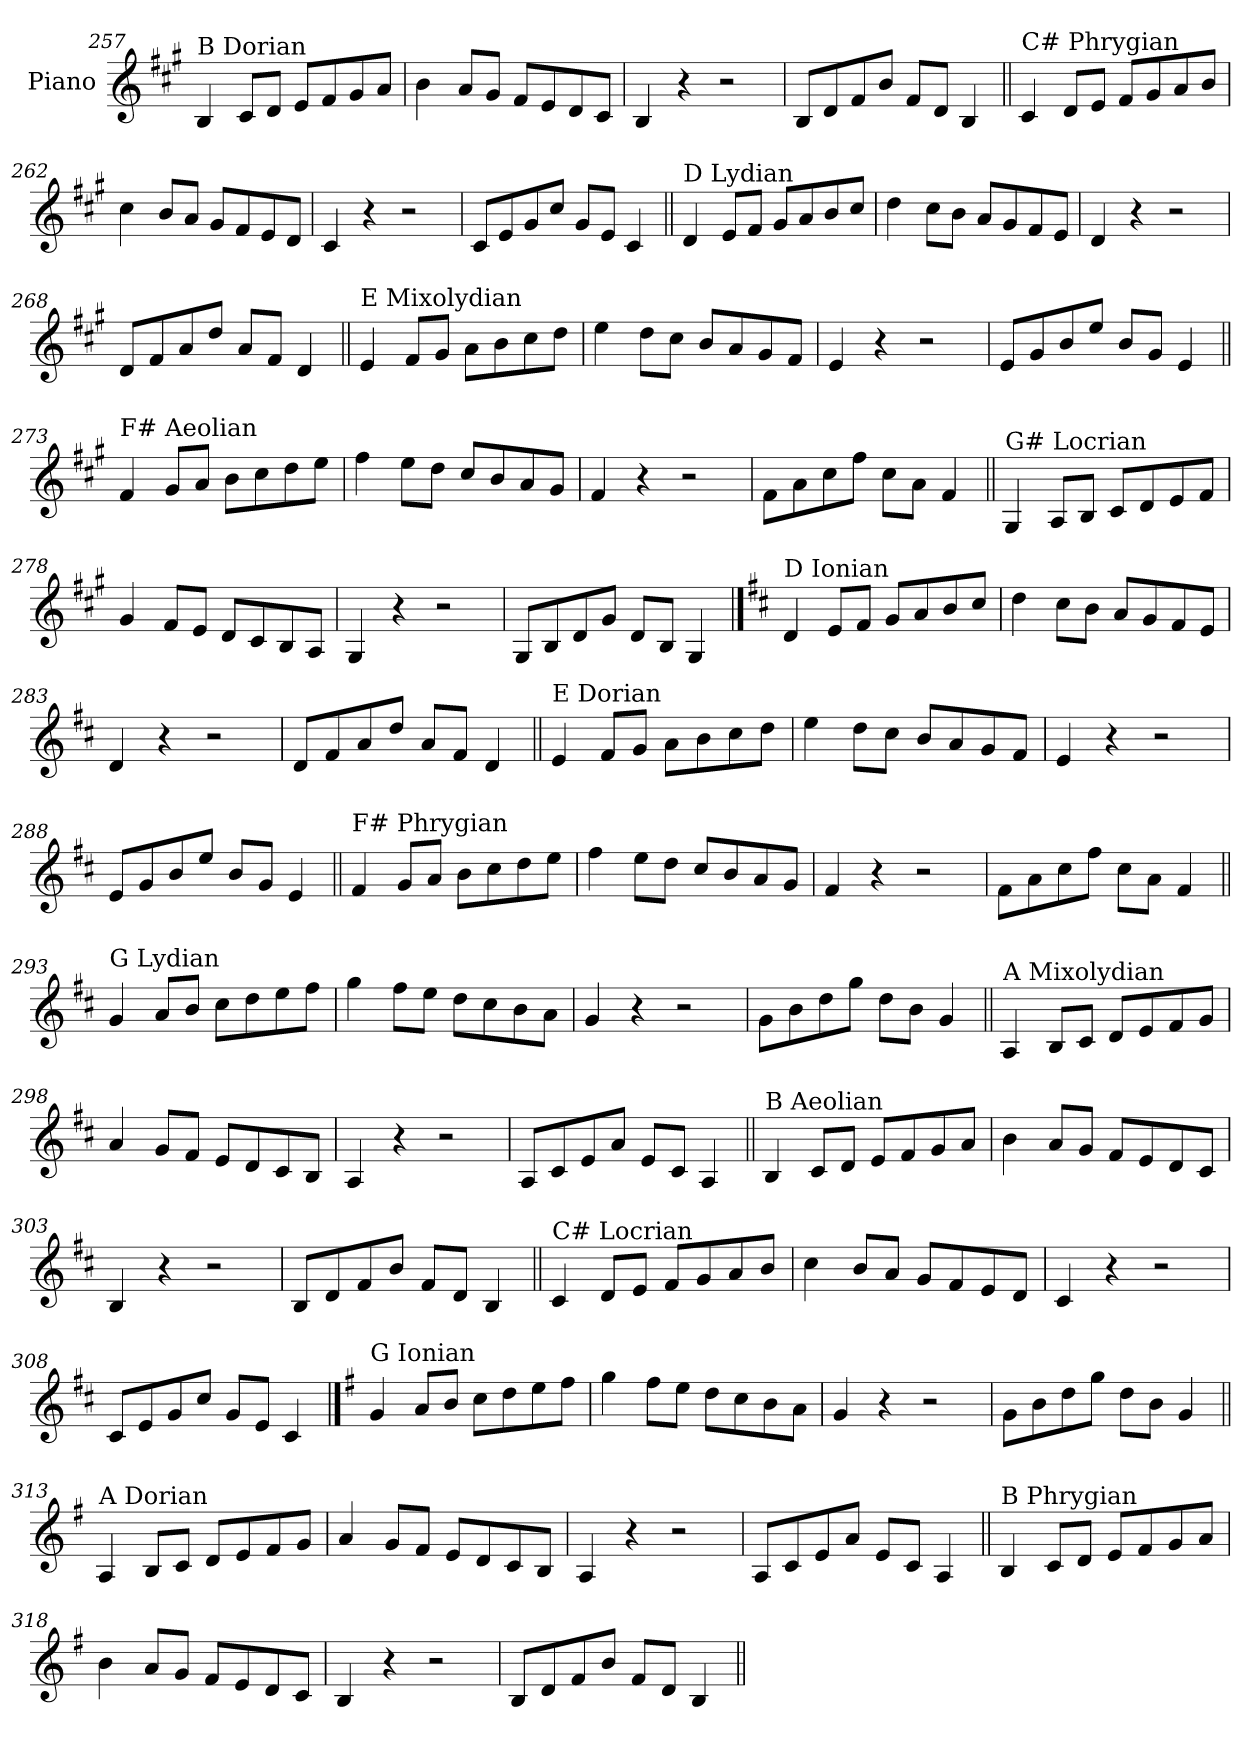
**kern
*part1
*staff1
*I"Piano
*I'Pno.
!!LO:LB:g=z
*clefG2
*k[f#c#g#]
=257
!LO:TX:a:t=B Dorian
4B/
8c#/L
8d/J
8e/L
8f#/
8g#/
8a/J
=258
4b\
8a/L
8g#/J
8f#/L
8e/
8d/
8c#/J
=259
4B/
4r
2r
=260
8B/L
8d/
8f#/
8b/J
8f#/L
8d/J
4B/
!!LO:LB:g=z
=261||
!LO:TX:a:t=C# Phrygian
4c#/
8d/L
8e/J
8f#/L
8g#/
8a/
8b/J
=262
4cc#\
8b/L
8a/J
8g#/L
8f#/
8e/
8d/J
=263
4c#/
4r
2r
=264
8c#/L
8e/
8g#/
8cc#/J
8g#/L
8e/J
4c#/
!!LO:LB:g=z
=265||
!LO:TX:a:t=D Lydian
4d/
8e/L
8f#/J
8g#/L
8a/
8b/
8cc#/J
=266
4dd\
8cc#\L
8b\J
8a/L
8g#/
8f#/
8e/J
=267
4d/
4r
2r
=268
8d/L
8f#/
8a/
8dd/J
8a/L
8f#/J
4d/
!!LO:LB:g=z
=269||
!LO:TX:a:t=E Mixolydian
4e/
8f#/L
8g#/J
8a\L
8b\
8cc#\
8dd\J
=270
4ee\
8dd\L
8cc#\J
8b/L
8a/
8g#/
8f#/J
=271
4e/
4r
2r
=272
8e/L
8g#/
8b/
8ee/J
8b/L
8g#/J
4e/
!!LO:LB:g=z
=273||
!LO:TX:a:t=F# Aeolian
4f#/
8g#/L
8a/J
8b\L
8cc#\
8dd\
8ee\J
=274
4ff#\
8ee\L
8dd\J
8cc#/L
8b/
8a/
8g#/J
=275
4f#/
4r
2r
=276
8f#\L
8a\
8cc#\
8ff#\J
8cc#\L
8a\J
4f#/
!!LO:LB:g=z
=277||
!LO:TX:a:t=G# Locrian
4G#/
8A/L
8B/J
8c#/L
8d/
8e/
8f#/J
=278
4g#/
8f#/L
8e/J
8d/L
8c#/
8B/
8A/J
=279
4G#/
4r
2r
=280
8G#/L
8B/
8d/
8g#/J
8d/L
8B/J
4G#/
!!LO:PB:g=z
==281
*k[f#c#]
!LO:TX:a:t=D Ionian
4d/
8e/L
8f#/J
8g/L
8a/
8b/
8cc#/J
=282
4dd\
8cc#\L
8b\J
8a/L
8g/
8f#/
8e/J
=283
4d/
4r
2r
=284
8d/L
8f#/
8a/
8dd/J
8a/L
8f#/J
4d/
!!LO:LB:g=z
=285||
!LO:TX:a:t=E Dorian
4e/
8f#/L
8g/J
8a\L
8b\
8cc#\
8dd\J
=286
4ee\
8dd\L
8cc#\J
8b/L
8a/
8g/
8f#/J
=287
4e/
4r
2r
=288
8e/L
8g/
8b/
8ee/J
8b/L
8g/J
4e/
!!LO:LB:g=z
=289||
!LO:TX:a:t=F# Phrygian
4f#/
8g/L
8a/J
8b\L
8cc#\
8dd\
8ee\J
=290
4ff#\
8ee\L
8dd\J
8cc#/L
8b/
8a/
8g/J
=291
4f#/
4r
2r
=292
8f#\L
8a\
8cc#\
8ff#\J
8cc#\L
8a\J
4f#/
!!LO:LB:g=z
=293||
!LO:TX:a:t=G Lydian
4g/
8a/L
8b/J
8cc#\L
8dd\
8ee\
8ff#\J
=294
4gg\
8ff#\L
8ee\J
8dd\L
8cc#\
8b\
8a\J
=295
4g/
4r
2r
=296
8g\L
8b\
8dd\
8gg\J
8dd\L
8b\J
4g/
!!LO:LB:g=z
=297||
!LO:TX:a:t=A Mixolydian
4A/
8B/L
8c#/J
8d/L
8e/
8f#/
8g/J
=298
4a/
8g/L
8f#/J
8e/L
8d/
8c#/
8B/J
=299
4A/
4r
2r
=300
8A/L
8c#/
8e/
8a/J
8e/L
8c#/J
4A/
!!LO:LB:g=z
=301||
!LO:TX:a:t=B Aeolian
4B/
8c#/L
8d/J
8e/L
8f#/
8g/
8a/J
=302
4b\
8a/L
8g/J
8f#/L
8e/
8d/
8c#/J
=303
4B/
4r
2r
=304
8B/L
8d/
8f#/
8b/J
8f#/L
8d/J
4B/
!!LO:LB:g=z
=305||
!LO:TX:a:t=C# Locrian
4c#/
8d/L
8e/J
8f#/L
8g/
8a/
8b/J
=306
4cc#\
8b/L
8a/J
8g/L
8f#/
8e/
8d/J
=307
4c#/
4r
2r
=308
8c#/L
8e/
8g/
8cc#/J
8g/L
8e/J
4c#/
!!LO:PB:g=z
==309
*k[f#]
!LO:TX:a:t=G Ionian
4g/
8a/L
8b/J
8cc\L
8dd\
8ee\
8ff#\J
=310
4gg\
8ff#\L
8ee\J
8dd\L
8cc\
8b\
8a\J
=311
4g/
4r
2r
=312
8g\L
8b\
8dd\
8gg\J
8dd\L
8b\J
4g/
!!LO:LB:g=z
=313||
!LO:TX:a:t=A Dorian
4A/
8B/L
8c/J
8d/L
8e/
8f#/
8g/J
=314
4a/
8g/L
8f#/J
8e/L
8d/
8c/
8B/J
=315
4A/
4r
2r
=316
8A/L
8c/
8e/
8a/J
8e/L
8c/J
4A/
!!LO:LB:g=z
=317||
!LO:TX:a:t=B Phrygian
4B/
8c/L
8d/J
8e/L
8f#/
8g/
8a/J
=318
4b\
8a/L
8g/J
8f#/L
8e/
8d/
8c/J
=319
4B/
4r
2r
=320
8B/L
8d/
8f#/
8b/J
8f#/L
8d/J
4B/
=||
*-
